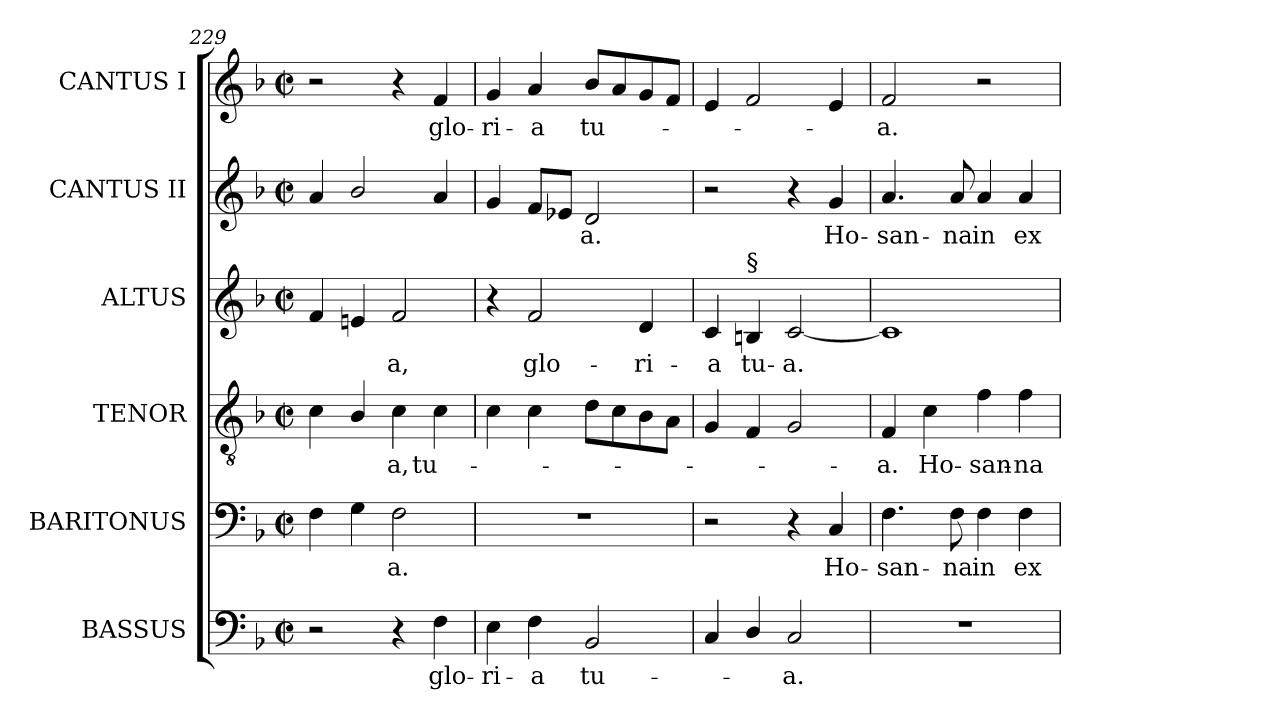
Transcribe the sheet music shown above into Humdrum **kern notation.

**kern	**text	**kern	**text	**kern	**text	**kern	**text	**kern	**text	**kern	**text
*part6	*part6	*part5	*part5	*part4	*part4	*part3	*part3	*part2	*part2	*part1	*part1
*staff6	*staff6	*staff5	*staff5	*staff4	*staff4	*staff3	*staff3	*staff2	*staff2	*staff1	*staff1
*I"BASSUS	*	*I"BARITONUS	*	*I"TENOR	*	*I"ALTUS	*	*I"CANTUS II	*	*I"CANTUS I	*
*I'B.	*	*I'Bar.	*	*I'T.	*	*I'A.	*	*	*	*	*
*clefF4	*	*clefF4	*	*clefGv2	*	*clefG2	*	*clefG2	*	*clefG2	*
*	*	*	*	*ITrd7c12	*	*	*	*	*	*	*
*k[b-]	*	*k[b-]	*	*k[b-]	*	*k[b-]	*	*k[b-]	*	*k[b-]	*
*F:	*	*F:	*	*F:	*	*F:	*	*F:	*	*F:	*
*M2/2	*	*M2/2	*	*M2/2	*	*M2/2	*	*M2/2	*	*M2/2	*
*met(c|)	*	*met(c|)	*	*met(c|)	*	*met(c|)	*	*met(c|)	*	*met(c|)	*
=229	=229	=229	=229	=229	=229	=229	=229	=229	=229	=229	=229
2r	.	4Fi\	.	4Ci\	.	4fi/	.	4ai/	.	2r	.
.	.	4Gi\	.	4BB-i/	.	4eni/	.	2b-i/	.	.	.
!	!	!	!LO:LY:b:color=#000000	!	!	!	!	!	!	!	!
!	!	!	!	!	!LO:LY:b:color=#000000	!	!	!	!	!	!
!	!	!	!	!	!	!	!LO:LY:b:color=#000000	!	!	!	!
4r	.	2Fi\	-a.	4Ci\	-a,	2fi/	-a,	.	.	4r	.
!	!LO:LY:b:color=#000000	!	!	!	!	!	!	!	!	!	!
!	!	!	!	!	!LO:LY:b:color=#000000	!	!	!	!	!	!
!	!	!	!	!	!	!	!	!	!	!	!LO:LY:b:color=#000000
4Fi\	glo-	.	.	4Ci\	tu-	.	.	4ai/	.	4fi/	glo-
!!LO:LB:g=z
=230	=230	=230	=230	=230	=230	=230	=230	=230	=230	=230	=230
!	!LO:LY:b:color=#000000	!	!	!	!	!	!	!	!	!	!
!	!	!	!	!	!	!	!	!	!	!	!LO:LY:b:color=#000000
4Ei\	-ri-	1r	.	4Ci\	.	4r	.	4gi/	.	4gi/	-ri-
!	!LO:LY:b:color=#000000	!	!	!	!	!	!	!	!	!	!
!	!	!	!	!	!	!	!LO:LY:b:color=#000000	!	!	!	!
!	!	!	!	!	!	!	!	!	!	!	!LO:LY:b:color=#000000
4Fi\	-a	.	.	4Ci\	.	2fi/	glo-	8fi/L	.	4ai/	-a
.	.	.	.	.	.	.	.	8e-Xi/J	.	.	.
!	!LO:LY:b:color=#000000	!	!	!	!	!	!	!	!	!	!
!	!	!	!	!	!	!	!	!	!LO:LY:b:color=#000000	!	!
!	!	!	!	!	!	!	!	!	!	!	!LO:LY:b:color=#000000
2BB-i/	tu-	.	.	8Di\L	.	.	.	2di/	-a.	8b-i/L	tu-
.	.	.	.	8Ci\	.	.	.	.	.	8ai/	.
!	!	!	!	!	!	!	!LO:LY:b:color=#000000	!	!	!	!
.	.	.	.	8BB-i\	.	4di/	-ri-	.	.	8gi/	.
.	.	.	.	8AAi\J	.	.	.	.	.	8fi/J	.
=231	=231	=231	=231	=231	=231	=231	=231	=231	=231	=231	=231
!	!	!	!	!	!	!	!LO:LY:b:color=#000000	!	!	!	!
4Ci/	.	2r	.	4GGi/	.	4ci/	-a	2r	.	4ei/	.
!	!	!	!	!	!	!LO:TX:a:t=§	!	!	!	!	!
!	!	!	!	!	!	!	!LO:LY:b:color=#000000	!	!	!	!
4Di/	.	.	.	4FFi/	.	4Bi/	tu-	.	.	2fi/	.
!	!LO:LY:b:color=#000000	!	!	!	!	!	!	!	!	!	!
!	!	!	!	!	!	!	!LO:LY:b:color=#000000	!	!	!	!
2Ci/	-a.	4r	.	2GGi/	.	[2ci/	-a.	4r	.	.	.
!	!	!	!LO:LY:b:color=#000000	!	!	!	!	!	!	!	!
!	!	!	!	!	!	!	!	!	!LO:LY:b:color=#000000	!	!
.	.	4Ci/	Ho-	.	.	.	.	4gi/	Ho-	4ei/	.
=232	=232	=232	=232	=232	=232	=232	=232	=232	=232	=232	=232
!	!	!	!LO:LY:b:color=#000000	!	!	!	!	!	!	!	!
!	!	!	!	!	!LO:LY:b:color=#000000	!	!	!	!	!	!
!	!	!	!	!	!	!	!	!	!LO:LY:b:color=#000000	!	!
!	!	!	!	!	!	!	!	!	!	!	!LO:LY:b:color=#000000
1r	.	4.Fi\	-san-	4FFi/	-a.	1ci]	.	4.ai/	-san-	2fi/	-a.
!	!	!	!	!	!LO:LY:b:color=#000000	!	!	!	!	!	!
.	.	.	.	4Ci\	Ho-	.	.	.	.	.	.
!	!	!	!LO:LY:b:color=#000000	!	!	!	!	!	!	!	!
!	!	!	!	!	!	!	!	!	!LO:LY:b:color=#000000	!	!
.	.	8Fi\	-na	.	.	.	.	8ai/	-na	.	.
!	!	!	!LO:LY:b:color=#000000	!	!	!	!	!	!	!	!
!	!	!	!	!	!LO:LY:b:color=#000000	!	!	!	!	!	!
!	!	!	!	!	!	!	!	!	!LO:LY:b:color=#000000	!	!
.	.	4Fi\	in	4Fi\	-san-	.	.	4ai/	in	2r	.
!	!	!	!LO:LY:b:color=#000000	!	!	!	!	!	!	!	!
!	!	!	!	!	!LO:LY:b:color=#000000	!	!	!	!	!	!
!	!	!	!	!	!	!	!	!	!LO:LY:b:color=#000000	!	!
.	.	4Fi\	ex-	4Fi\	-na	.	.	4ai/	ex-	.	.
=	=	=	=	=	=	=	=	=	=	=	=
*-	*-	*-	*-	*-	*-	*-	*-	*-	*-	*-	*-
